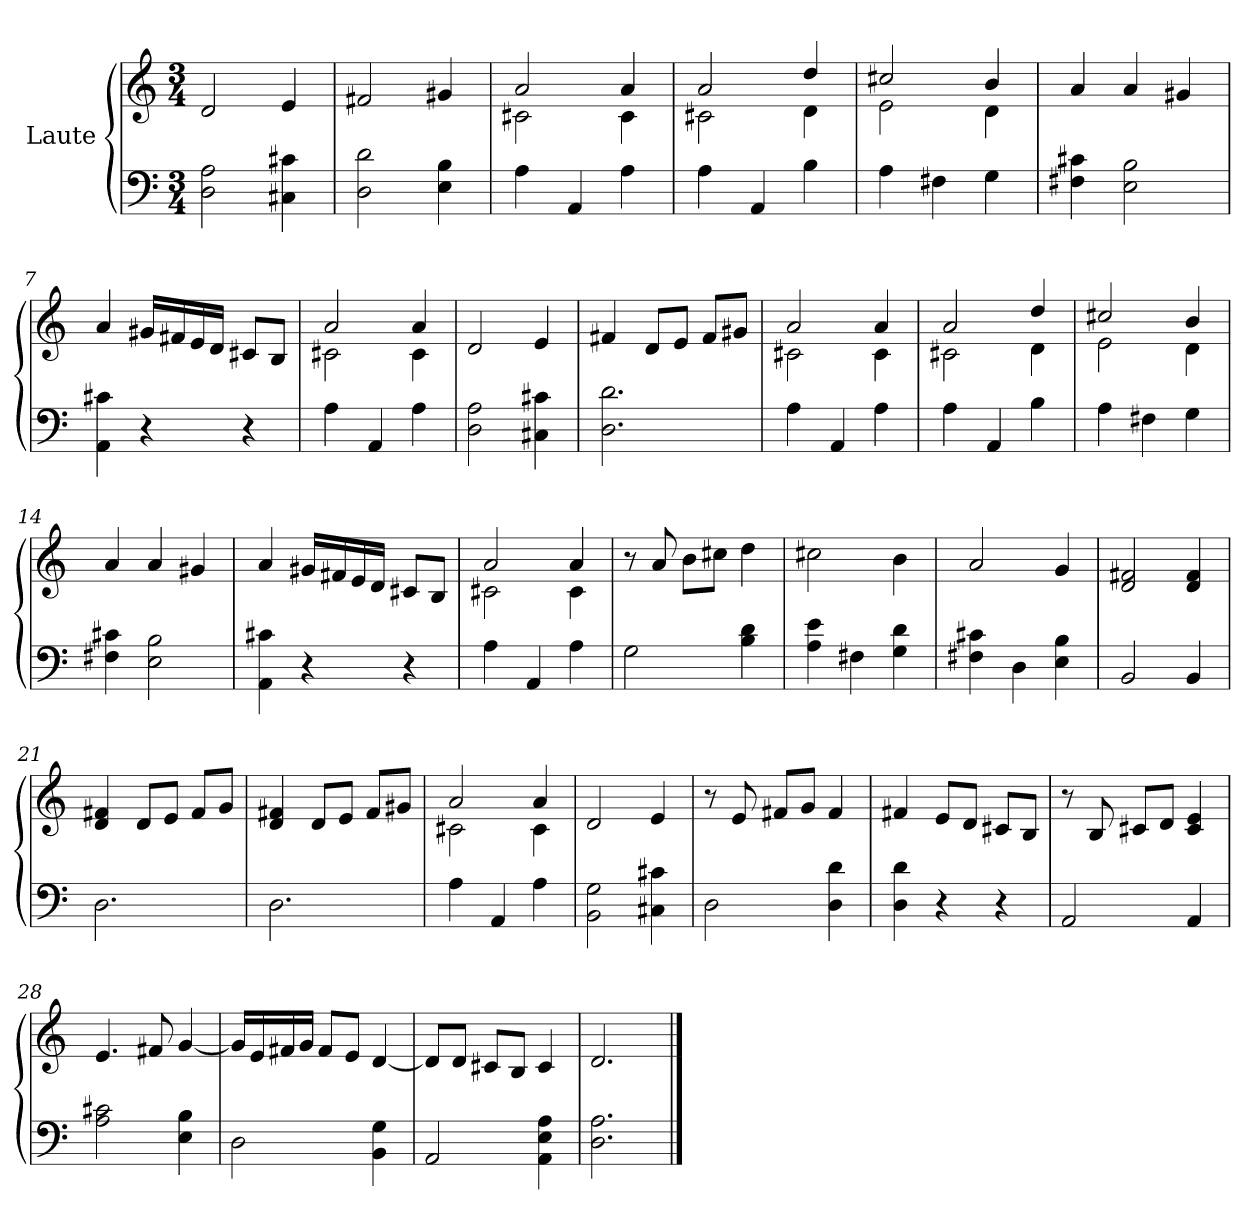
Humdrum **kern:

**kern	**kern
*part1	*part1
*staff2	*staff1
*I"Laute	*
*clefF4	*clefG2
*k[]	*k[]
*M3/4	*M3/4
=1	=1
2D\ 2A\	2d/
4C#X\ 4c#X\	4e/
=2	=2
2D\ 2d\	2f#X/
4E\ 4B\	4g#X/
=3	=3
*	*^
4A\	2a/	2c#X\
4AA/	.	.
4A\	4a/	4c#\
=4	=4	=4
4A\	2a/	2c#X\
4AA/	.	.
4B\	4dd/	4d\
=5	=5	=5
4A\	2cc#X/	2e\
4F#X\	.	.
4G\	4b/	4d\
*	*v	*v
=6	=6
4F#X\ 4c#X\	4a/
2E\ 2B\	4a/
.	4g#X/
=7	=7
4AA\ 4c#X\	4a/
4r	16g#X/LL
.	16f#X/
.	16e/
.	16d/JJ
4r	8c#X/L
.	8B/J
!!LO:LB:g=z
=8	=8
*	*^
4A\	2a/	2c#X\
4AA/	.	.
4A\	4a/	4c#\
*	*v	*v
=9	=9
2D\ 2A\	2d/
4C#X\ 4c#X\	4e/
=10	=10
2.D\ 2.d\	4f#X/
.	8d/L
.	8e/J
.	8f#/L
.	8g#X/J
=11	=11
*	*^
4A\	2a/	2c#X\
4AA/	.	.
4A\	4a/	4c#\
=12	=12	=12
4A\	2a/	2c#X\
4AA/	.	.
4B\	4dd/	4d\
=13	=13	=13
4A\	2cc#X/	2e\
4F#X\	.	.
4G\	4b/	4d\
*	*v	*v
=14	=14
4F#X\ 4c#X\	4a/
2E\ 2B\	4a/
.	4g#X/
!!LO:LB:g=z
=15	=15
4AA\ 4c#X\	4a/
4r	16g#X/LL
.	16f#X/
.	16e/
.	16d/JJ
4r	8c#X/L
.	8B/J
=16	=16
*	*^
4A\	2a/	2c#X\
4AA/	.	.
4A\	4a/	4c#\
*	*v	*v
=17	=17
2G\	8r
.	8a/
.	8b\L
.	8cc#X\J
4B\ 4d\	4dd\
=18	=18
4A\ 4e\	2cc#X\
4F#X\	.
4G\ 4d\	4b\
=19	=19
4F#X\ 4c#X\	2a/
4D\	.
4E\ 4B\	4g/
=20	=20
2BB/	2d/ 2f#X/
4BB/	4d/ 4f#/
!!LO:LB:g=z
=21	=21
2.D\	4d/ 4f#X/
.	8d/L
.	8e/J
.	8f#/L
.	8g/J
=22	=22
2.D\	4d/ 4f#X/
.	8d/L
.	8e/J
.	8f#/L
.	8g#X/J
=23	=23
*	*^
4A\	2a/	2c#X\
4AA/	.	.
4A\	4a/	4c#\
*	*v	*v
=24	=24
2BB\ 2G\	2d/
4C#X\ 4c#X\	4e/
=25	=25
2D\	8r
.	8e/
.	8f#X/L
.	8g/J
4D\ 4d\	4f#/
=26	=26
4D\ 4d\	4f#X/
4r	8e/L
.	8d/J
4r	8c#X/L
.	8B/J
=27	=27
2AA/	8r
.	8B/
.	8c#X/L
.	8d/J
4AA/	4c#/ 4e/
!!LO:LB:g=z
=28	=28
2A\ 2c#X\	4.e/
.	8f#X/
4E\ 4B\	[4g/
=29	=29
2D\	16g/LL]
.	16e/
.	16f#X/
.	16g/JJ
.	8f#/L
.	8e/J
4BB\ 4G\	[4d/
=30	=30
2AA/	8d/L]
.	8d/J
.	8c#X/L
.	8B/J
4AA\ 4E\ 4A\	4c#/
=31	=31
2.D\ 2.A\	2.d/
==	==
*-	*-
